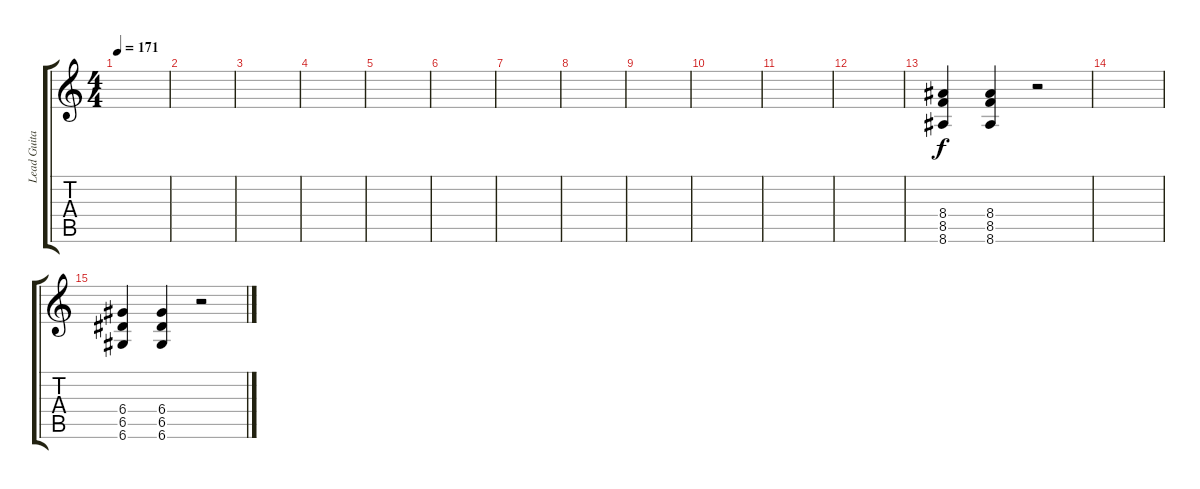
\track ("Lead Guitar " "Lead Guita") {instrument distortionguitar}
\staff {score tabs}
\tuning (E4 B3 G3 D3 A2 D2) {hide}
\ts (4 4)
\tempo 171
\clef g2
\ks c
|
|
|
|
|
|
|
|
|
|
|
|
(8.4 8.5 8.6).4 (8.4 8.5 8.6).4 r.2 |
|
(6.4 6.5 6.6).4 (6.4 6.5 6.6).4 r.2
